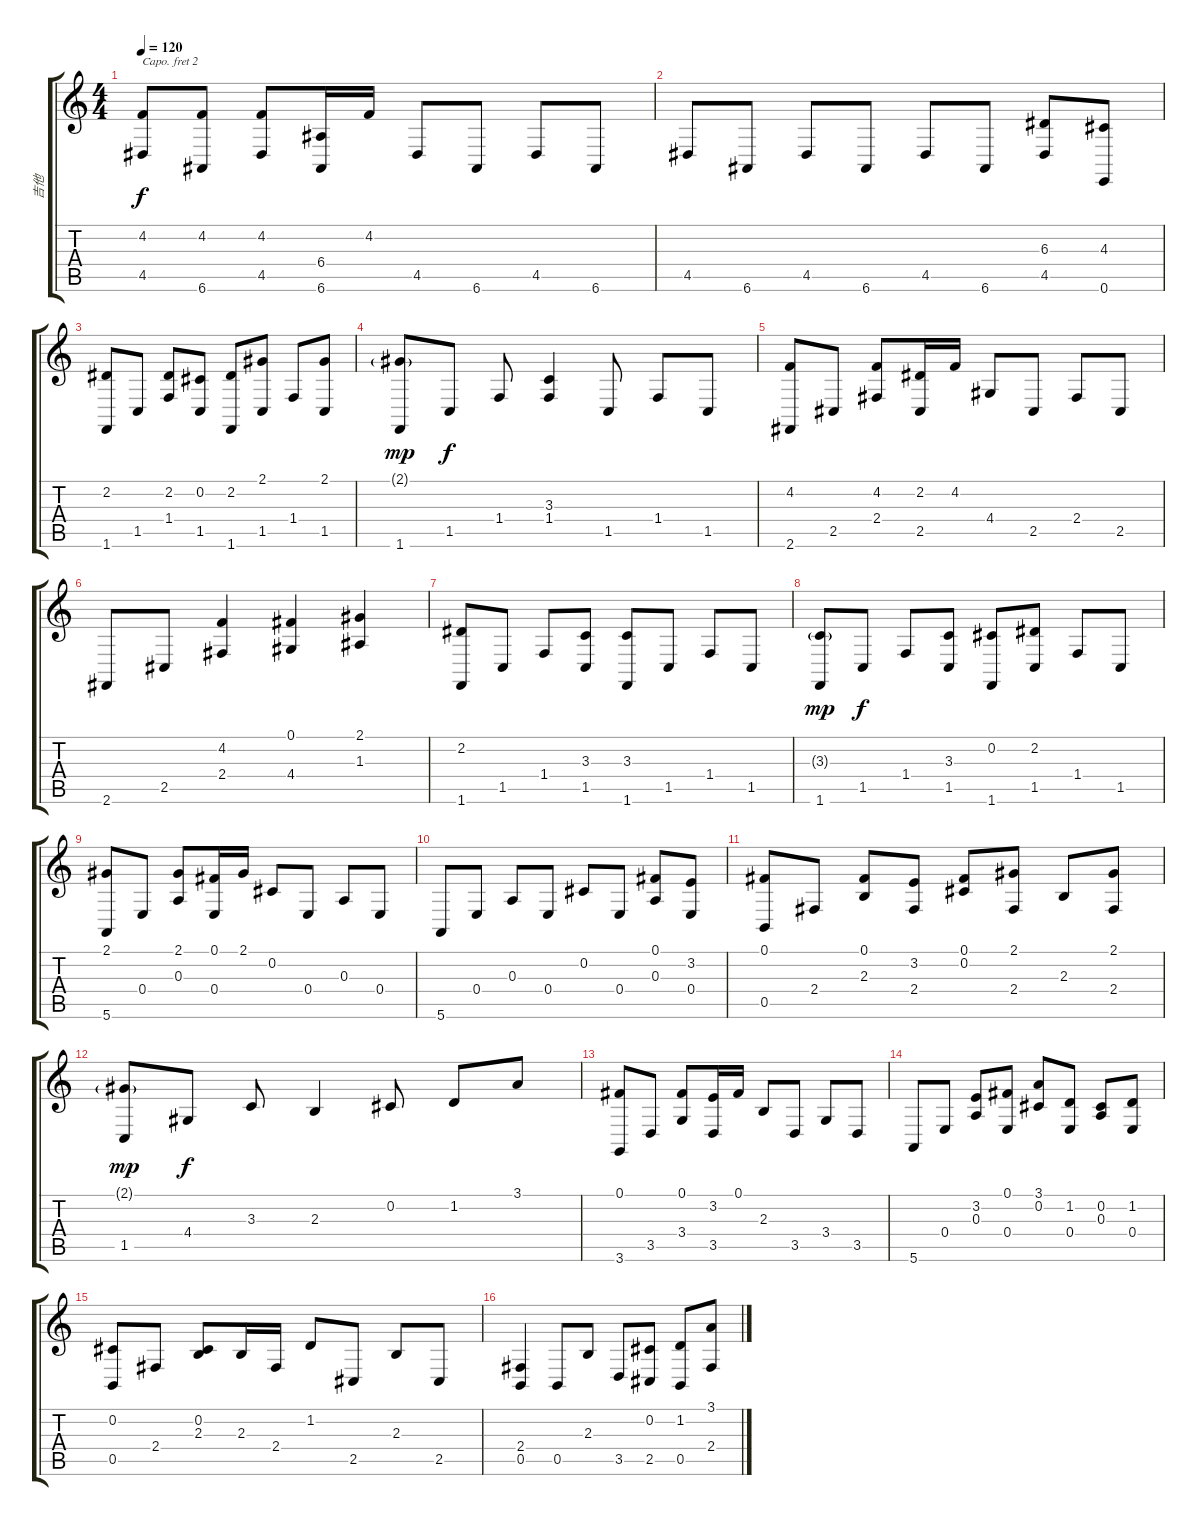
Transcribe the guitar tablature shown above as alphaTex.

\track ("吉他" "吉他") {instrument acousticgrandpiano}
\staff {score tabs}
\capo 2
\tuning (E4 B3 G3 D3 A2 D2) {hide}
\ts (4 4)
\tempo 120
\clef g2
\ks c
(4.2 4.5).8{dy f} (4.2 6.6).8 (4.2 4.5).8 (6.4 6.6).16 4.2.16 4.5.8 6.6.8 4.5.8 6.6.8 |
4.5.8 6.6.8 4.5.8 6.6.8 4.5.8 6.6.8 (6.3 4.5).8 (4.3 0.6).8 |
(2.2 1.6).8 1.5.8 (2.2 1.4).8 (0.2 1.5).8 (2.2 1.6).8 (2.1 1.5).8 1.4.8 (2.1 1.5).8 |
(2.1{g} 1.6).8{dy mp} 1.5.8{dy f} 1.4.8 (3.3 1.4).4 1.5.8 1.4.8 1.5.8 |
(4.2 2.6).8 2.5.8 (4.2 2.4).8 (2.2 2.5).16 4.2.16 4.4.8 2.5.8 2.4.8 2.5.8 |
2.6.8 2.5.8 (4.2 2.4).4 (0.1 4.4).4 (2.1 1.3).4 |
(2.2 1.6).8 1.5.8 1.4.8 (3.3 1.5).8 (3.3 1.6).8 1.5.8 1.4.8 1.5.8 |
(3.3{g} 1.6).8{dy mp} 1.5.8{dy f} 1.4.8 (3.3 1.5).8 (0.2 1.6).8 (2.2 1.5).8 1.4.8 1.5.8 |
(2.1 5.6).8 0.4.8 (2.1 0.3).8 (0.1 0.4).16 2.1.16 0.2.8 0.4.8 0.3.8 0.4.8 |
5.6.8 0.4.8 0.3.8 0.4.8 0.2.8 0.4.8 (0.1 0.3).8 (3.2 0.4).8 |
(0.1 0.5).8 2.4.8 (0.1 2.3).8 (3.2 2.4).8 (0.1 0.2).8 (2.1 2.4).8 2.3.8 (2.1 2.4).8 |
(2.1{g} 1.5).8{dy mp} 4.4.8{dy f} 3.3.8 2.3.4 0.2.8 1.2.8 3.1.8 |
(0.1 3.6).8 3.5.8 (0.1 3.4).8 (3.2 3.5).16 0.1.16 2.3.8 3.5.8 3.4.8 3.5.8 |
5.6.8 0.4.8 (3.2 0.3).8 (0.1 0.4).8 (3.1 0.2).8 (1.2 0.4).8 (0.2 0.3).8 (1.2 0.4).8 |
(0.2 0.5).8 2.4.8 (0.2 2.3).8 2.3.16 2.4.16 1.2.8 2.5.8 2.3.8 2.5.8 |
(2.4 0.5).4 0.5.8 2.3.8 3.5.8 (0.2 2.5).8 (1.2 0.5).8 (3.1 2.4).8
